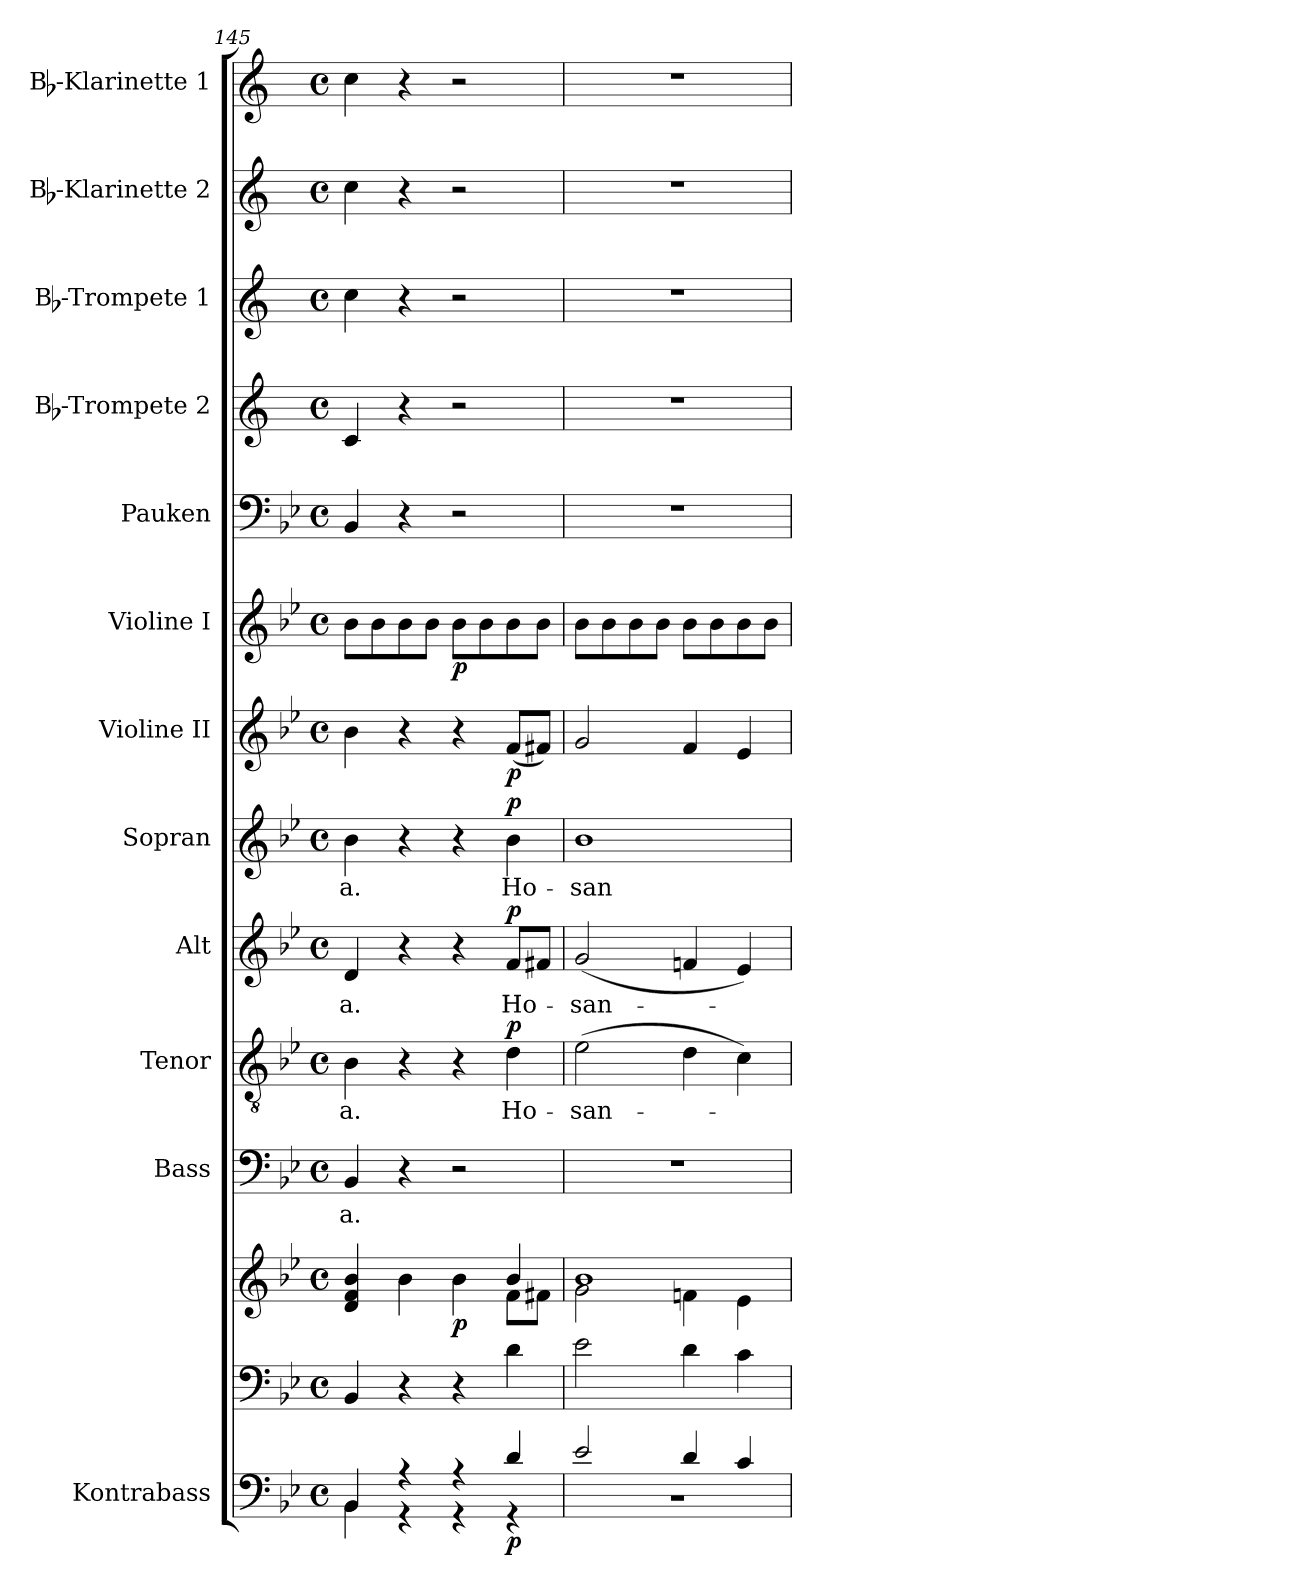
**kern	**dynam	**kern	**kern	**dynam	**kern	**text	**kern	**text	**dynam	**kern	**text	**dynam	**kern	**text	**dynam	**kern	**dynam	**kern	**dynam	**kern	**kern	**kern	**kern	**kern
*part13	*part13	*part12	*part12	*part12	*part11	*part11	*part10	*part10	*part10	*part9	*part9	*part9	*part8	*part8	*part8	*part7	*part7	*part6	*part6	*part5	*part4	*part3	*part2	*part1
*staff14	*staff14	*staff13	*staff12	*staff12/13	*staff11	*staff11	*staff10	*staff10	*staff10	*staff9	*staff9	*staff9	*staff8	*staff8	*staff8	*staff7	*staff7	*staff6	*staff6	*staff5	*staff4	*staff3	*staff2	*staff1
*I"Kontrabass	*	*	*	*	*I"Bass	*	*I"Tenor	*	*	*I"Alt	*	*	*I"Sopran	*	*	*I"Violine II	*	*I"Violine I	*	*I"Pauken	*I"Bb-Trompete 2	*I"Bb-Trompete 1	*I"Bb-Klarinette 2	*I"Bb-Klarinette 1
*I'Kb.	*	*	*	*	*I'B.	*	*I'T.	*	*	*I'A.	*	*	*I'S.	*	*	*I'Vl. II	*	*I'Vl. I	*	*I'Pk.	*I'Bb Trp. 2	*I'Bb Trp. 1	*I'Bb Kl. 2	*I'Bb Kl. 1
*clefF4	*	*clefF4	*clefG2	*	*clefF4	*	*clefGv2	*	*	*clefG2	*	*	*clefG2	*	*	*clefG2	*	*clefG2	*	*clefF4	*clefG2	*clefG2	*clefG2	*clefG2
*ITrd7c12	*	*	*	*	*	*	*	*	*	*	*	*	*	*	*	*	*	*	*	*	*ITrd1c2	*ITrd1c2	*ITrd1c2	*ITrd1c2
*k[b-e-]	*	*k[b-e-]	*k[b-e-]	*	*k[b-e-]	*	*k[b-e-]	*	*	*k[b-e-]	*	*	*k[b-e-]	*	*	*k[b-e-]	*	*k[b-e-]	*	*k[b-e-]	*k[b-e-]	*k[b-e-]	*k[b-e-]	*k[b-e-]
*B-:	*	*B-:	*B-:	*	*B-:	*	*B-:	*	*	*B-:	*	*	*B-:	*	*	*B-:	*	*B-:	*	*B-:	*B-:	*B-:	*B-:	*B-:
*M4/4	*	*M4/4	*M4/4	*	*M4/4	*	*M4/4	*	*	*M4/4	*	*	*M4/4	*	*	*M4/4	*	*M4/4	*	*M4/4	*M4/4	*M4/4	*M4/4	*M4/4
*met(c)	*	*met(c)	*met(c)	*	*met(c)	*	*met(c)	*	*	*met(c)	*	*	*met(c)	*	*	*met(c)	*	*met(c)	*	*met(c)	*met(c)	*met(c)	*met(c)	*met(c)
=145	=145	=145	=145	=145	=145	=145	=145	=145	=145	=145	=145	=145	=145	=145	=145	=145	=145	=145	=145	=145	=145	=145	=145	=145
*^	*	*	*^	*	*	*	*	*	*	*	*	*	*	*	*	*	*	*	*	*	*	*	*	*
!	!	!	!	!	!	!	!	!LO:LY:b	!	!LO:LY:b	!	!	!LO:LY:b	!	!	!LO:LY:b	!	!	!	!	!	!	!	!	!	!
4BBB-/	4BBB-\	.	4BB-/	4d/ 4f/ 4b-/	2.ryy	.	4BB-/	-a.	4B-\	-a.	.	4d/	-a.	.	4b-\	-a.	.	4b-\	.	8b-\L	.	4BB-/	4B-/	4b-\	4b-\	4b-\
.	.	.	.	.	.	.	.	.	.	.	.	.	.	.	.	.	.	.	.	8b-\	.	.	.	.	.	.
4r	4r	.	4r	4b-\	.	.	4r	.	4r	.	.	4r	.	.	4r	.	.	4r	.	8b-\	.	4r	4r	4r	4r	4r
.	.	.	.	.	.	.	.	.	.	.	.	.	.	.	.	.	.	.	.	8b-\J	.	.	.	.	.	.
!	!	!	!	!	!	!LO:DY:b	!	!	!	!	!	!	!	!	!	!	!	!	!	!	!LO:DY:b	!	!	!	!	!
4r	4r	.	4r	4b-\	.	p	2r	.	4r	.	.	4r	.	.	4r	.	.	4r	.	8b-\L	p	2r	2r	2r	2r	2r
.	.	.	.	.	.	.	.	.	.	.	.	.	.	.	.	.	.	.	.	8b-\	.	.	.	.	.	.
!	!	!LO:DY:b	!	!	!	!	!	!	!	!LO:LY:b	!LO:DY:a	!	!LO:LY:b	!LO:DY:a	!	!LO:LY:b	!LO:DY:a	!	!LO:DY:b	!	!	!	!	!	!	!
4D/	4r	p	4d\	4b-/	8f\L	.	.	.	4d\	Ho-	p	8f/L	Ho-	p	4b-\	Ho-	p	(<8f/L	p	8b-\	.	.	.	.	.	.
.	.	.	.	.	8f#X\J	.	.	.	.	.	.	8f#X/J	.	.	.	.	.	8f#X/J)	.	8b-\J	.	.	.	.	.	.
=146	=146	=146	=146	=146	=146	=146	=146	=146	=146	=146	=146	=146	=146	=146	=146	=146	=146	=146	=146	=146	=146	=146	=146	=146	=146	=146
!	!	!	!	!	!	!	!	!	!	!LO:LY:b	!	!	!LO:LY:b	!	!	!LO:LY:b	!	!	!	!	!	!	!	!	!	!
2E-/	1r	.	2e-\	1b-	2g\	.	1r	.	(>2e-\	-san-	.	(<2g/	-san-	.	1b-	-san-	.	2g/	.	8b-\L	.	1r	1r	1r	1r	1r
.	.	.	.	.	.	.	.	.	.	.	.	.	.	.	.	.	.	.	.	8b-\	.	.	.	.	.	.
.	.	.	.	.	.	.	.	.	.	.	.	.	.	.	.	.	.	.	.	8b-\	.	.	.	.	.	.
.	.	.	.	.	.	.	.	.	.	.	.	.	.	.	.	.	.	.	.	8b-\J	.	.	.	.	.	.
4D/	.	.	4d\	.	4fn\	.	.	.	4d\	.	.	4fn/	.	.	.	.	.	4f/	.	8b-\L	.	.	.	.	.	.
.	.	.	.	.	.	.	.	.	.	.	.	.	.	.	.	.	.	.	.	8b-\	.	.	.	.	.	.
4C/	.	.	4c\	.	4e-\	.	.	.	4c\)	.	.	4e-/)	.	.	.	.	.	4e-/	.	8b-\	.	.	.	.	.	.
.	.	.	.	.	.	.	.	.	.	.	.	.	.	.	.	.	.	.	.	8b-\J	.	.	.	.	.	.
*v	*v	*	*	*v	*v	*	*	*	*	*	*	*	*	*	*	*	*	*	*	*	*	*	*	*	*	*
=	=	=	=	=	=	=	=	=	=	=	=	=	=	=	=	=	=	=	=	=	=	=	=	=
*-	*-	*-	*-	*-	*-	*-	*-	*-	*-	*-	*-	*-	*-	*-	*-	*-	*-	*-	*-	*-	*-	*-	*-	*-
